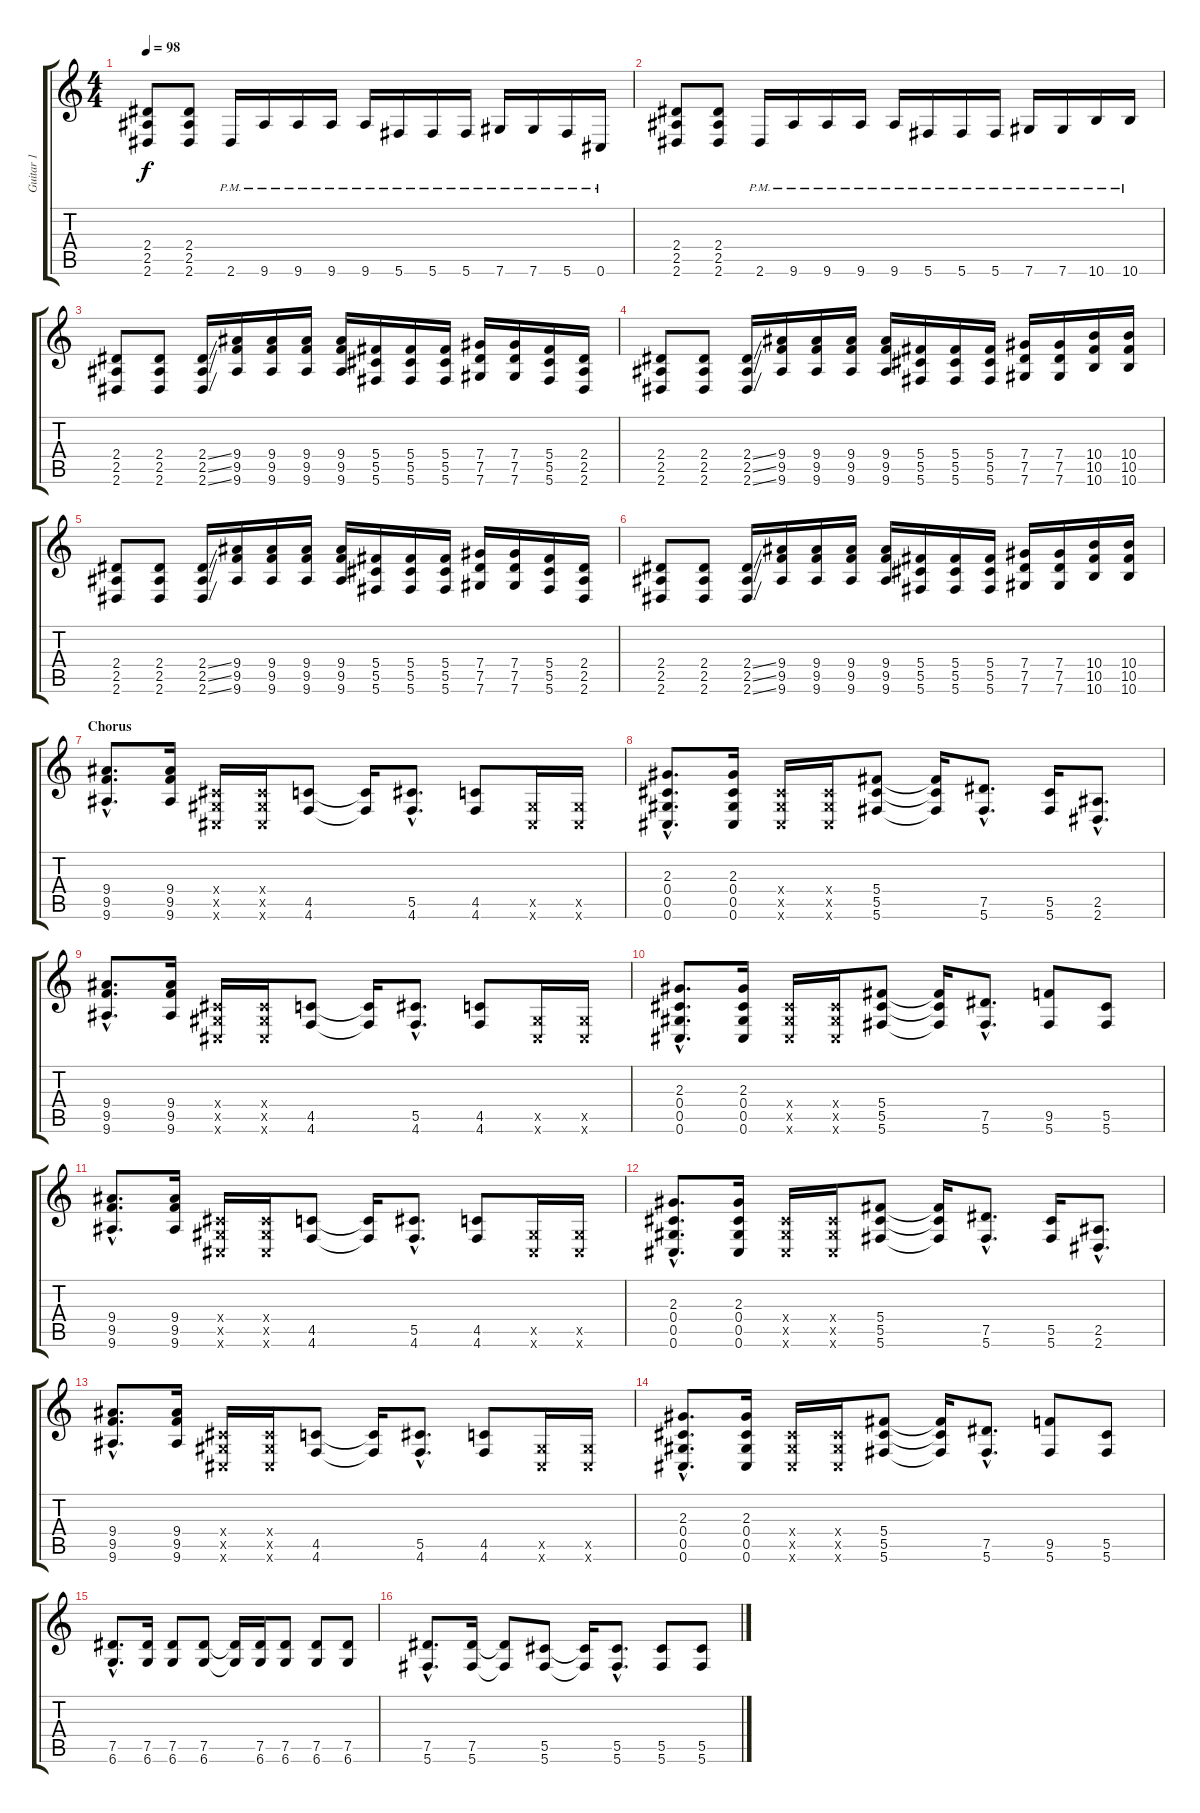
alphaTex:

\track ("Guitar 1" "Guitar 1") {instrument distortionguitar}
\staff {score tabs}
\tuning (Eb4 Bb3 Gb3 Db3 Ab2 Db2) {hide}
\ts (4 4)
\tempo 98
\clef g2
\ks c
(2.4 2.5 2.6).8{dy f} (2.4 2.5 2.6).8 2.6{pm}.16 9.6{pm}.16 9.6{pm}.16 9.6{pm}.16 9.6{pm}.16 5.6{pm}.16 5.6{pm}.16 5.6{pm}.16 7.6{pm}.16 7.6{pm}.16 5.6{pm}.16 0.6{pm}.16 |
(2.4 2.5 2.6).8 (2.4 2.5 2.6).8 2.6{pm}.16 9.6{pm}.16 9.6{pm}.16 9.6{pm}.16 9.6{pm}.16 5.6{pm}.16 5.6{pm}.16 5.6{pm}.16 7.6{pm}.16 7.6{pm}.16 10.6{pm}.16 10.6{pm}.16 |
(2.4 2.5 2.6).8{volume 12} (2.4 2.5 2.6).8 (2.4{ss} 2.5{ss} 2.6{ss}).16 (9.4 9.5 9.6).16 (9.4 9.5 9.6).16 (9.4 9.5 9.6).16 (9.4 9.5 9.6).16 (5.4 5.5 5.6).16 (5.4 5.5 5.6).16 (5.4 5.5 5.6).16 (7.4 7.5 7.6).16 (7.4 7.5 7.6).16 (5.4 5.5 5.6).16 (2.4 2.5 2.6).16 |
(2.4 2.5 2.6).8 (2.4 2.5 2.6).8 (2.4{ss} 2.5{ss} 2.6{ss}).16 (9.4 9.5 9.6).16 (9.4 9.5 9.6).16 (9.4 9.5 9.6).16 (9.4 9.5 9.6).16 (5.4 5.5 5.6).16 (5.4 5.5 5.6).16 (5.4 5.5 5.6).16 (7.4 7.5 7.6).16 (7.4 7.5 7.6).16 (10.4 10.5 10.6).16 (10.4 10.5 10.6).16 |
(2.4 2.5 2.6).8 (2.4 2.5 2.6).8 (2.4{ss} 2.5{ss} 2.6{ss}).16 (9.4 9.5 9.6).16 (9.4 9.5 9.6).16 (9.4 9.5 9.6).16 (9.4 9.5 9.6).16 (5.4 5.5 5.6).16 (5.4 5.5 5.6).16 (5.4 5.5 5.6).16 (7.4 7.5 7.6).16 (7.4 7.5 7.6).16 (5.4 5.5 5.6).16 (2.4 2.5 2.6).16 |
(2.4 2.5 2.6).8 (2.4 2.5 2.6).8 (2.4{ss} 2.5{ss} 2.6{ss}).16 (9.4 9.5 9.6).16 (9.4 9.5 9.6).16 (9.4 9.5 9.6).16 (9.4 9.5 9.6).16 (5.4 5.5 5.6).16 (5.4 5.5 5.6).16 (5.4 5.5 5.6).16 (7.4 7.5 7.6).16 (7.4 7.5 7.6).16 (10.4 10.5 10.6).16 (10.4 10.5 10.6).16 |
\section ("" "Chorus")
(9.4{hac} 9.5{hac} 9.6{hac}).8{d volume 16} (9.4 9.5 9.6).16 (0.4{x} 0.5{x} 0.6{x}).16 (0.4{x} 0.5{x} 0.6{x}).16 (4.5 4.6).8 (4.5{t} 4.6{t}).16 (5.5{hac} 4.6{hac}).8{d} (4.5 4.6).8 (0.5{x} 0.6{x}).16 (0.5{x} 0.6{x}).16 |
(2.3{hac} 0.4{hac} 0.5{hac} 0.6{hac}).8{d} (2.3 0.4 0.5 0.6).16 (0.4{x} 0.5{x} 0.6{x}).16 (0.4{x} 0.5{x} 0.6{x}).16 (5.4 5.5 5.6).8 (5.4{t} 5.5{t} 5.6{t}).16 (7.5{hac} 5.6{hac}).8{d} (5.5 5.6).16 (2.5{hac} 2.6{hac}).8{d} |
(9.4{hac} 9.5{hac} 9.6{hac}).8{d} (9.4 9.5 9.6).16 (0.4{x} 0.5{x} 0.6{x}).16 (0.4{x} 0.5{x} 0.6{x}).16 (4.5 4.6).8 (4.5{t} 4.6{t}).16 (5.5{hac} 4.6{hac}).8{d} (4.5 4.6).8 (0.5{x} 0.6{x}).16 (0.5{x} 0.6{x}).16 |
(2.3{hac} 0.4{hac} 0.5{hac} 0.6{hac}).8{d} (2.3 0.4 0.5 0.6).16 (0.4{x} 0.5{x} 0.6{x}).16 (0.4{x} 0.5{x} 0.6{x}).16 (5.4 5.5 5.6).8 (5.4{t} 5.5{t} 5.6{t}).16 (7.5{hac} 5.6{hac}).8{d} (9.5 5.6).8 (5.5 5.6).8 |
(9.4{hac} 9.5{hac} 9.6{hac}).8{d} (9.4 9.5 9.6).16 (0.4{x} 0.5{x} 0.6{x}).16 (0.4{x} 0.5{x} 0.6{x}).16 (4.5 4.6).8 (4.5{t} 4.6{t}).16 (5.5{hac} 4.6{hac}).8{d} (4.5 4.6).8 (0.5{x} 0.6{x}).16 (0.5{x} 0.6{x}).16 |
(2.3{hac} 0.4{hac} 0.5{hac} 0.6{hac}).8{d} (2.3 0.4 0.5 0.6).16 (0.4{x} 0.5{x} 0.6{x}).16 (0.4{x} 0.5{x} 0.6{x}).16 (5.4 5.5 5.6).8 (5.4{t} 5.5{t} 5.6{t}).16 (7.5{hac} 5.6{hac}).8{d} (5.5 5.6).16 (2.5{hac} 2.6{hac}).8{d} |
(9.4{hac} 9.5{hac} 9.6{hac}).8{d} (9.4 9.5 9.6).16 (0.4{x} 0.5{x} 0.6{x}).16 (0.4{x} 0.5{x} 0.6{x}).16 (4.5 4.6).8 (4.5{t} 4.6{t}).16 (5.5{hac} 4.6{hac}).8{d} (4.5 4.6).8 (0.5{x} 0.6{x}).16 (0.5{x} 0.6{x}).16 |
(2.3{hac} 0.4{hac} 0.5{hac} 0.6{hac}).8{d} (2.3 0.4 0.5 0.6).16 (0.4{x} 0.5{x} 0.6{x}).16 (0.4{x} 0.5{x} 0.6{x}).16 (5.4 5.5 5.6).8 (5.4{t} 5.5{t} 5.6{t}).16 (7.5{hac} 5.6{hac}).8{d} (9.5 5.6).8 (5.5 5.6).8 |
(7.5{hac} 6.6{hac}).8{d} (7.5 6.6).16 (7.5 6.6).8 (7.5 6.6).8 (7.5{t} 6.6{t}).16 (7.5 6.6).16 (7.5 6.6).8 (7.5 6.6).8 (7.5 6.6).8 |
(7.5{hac} 5.6{hac}).8{d} (7.5 5.6).16 (7.5{t} 5.6{t}).8 (5.5 5.6).8 (5.5{t} 5.6{t}).16 (5.5{hac} 5.6{hac}).8{d} (5.5 5.6).8 (5.5 5.6).8
